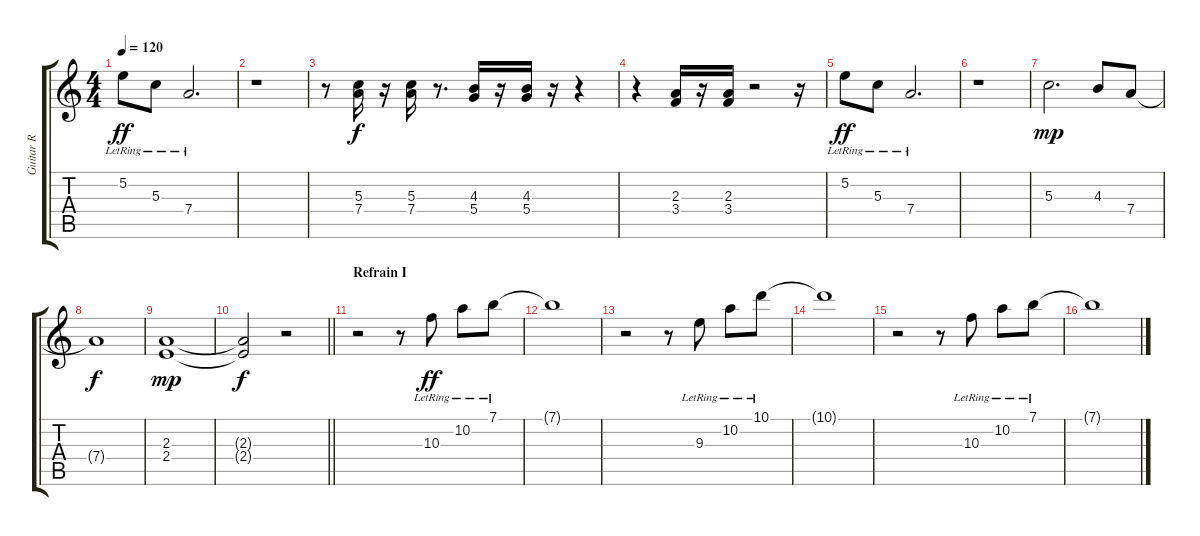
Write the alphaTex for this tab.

\track ("Guitar R" "Guitar R") {instrument electricguitarmuted}
\staff {score tabs}
\tuning (E4 B3 G3 D3 A2 E2) {hide}
\ts (4 4)
\tempo 120
\clef g2
\ks c
5.2{lr}.8{dy ff instrument electricguitarclean} 5.3{lr}.8 7.4{lr}.2{d} |
r.1 |
r.8 (5.3 7.4).16{dy f} r.16 (5.3 7.4).16 r.8{d} (4.3 5.4).16 r.16 (4.3 5.4).16 r.16 r.4 |
r.4 (2.3 3.4).16 r.16 (2.3 3.4).16 r.2 r.16 |
5.2{lr}.8{dy ff} 5.3{lr}.8 7.4{lr}.2{d} |
r.1 |
5.3.2{d dy mp} 4.3.8 7.4.8 |
7.4{t}.1{dy f} |
(2.3 2.4).1{dy mp} |
\barLineRight lightlight
(2.3{t} 2.4{t}).2{dy f} r.2 |
\section ("" "Refrain I")
r.2 r.8 10.3{lr}.8{dy ff} 10.2{lr}.8 7.1{lr}.8 |
7.1{t}.1 |
r.2 r.8 9.3{lr}.8 10.2{lr}.8 10.1{lr}.8 |
10.1{t}.1 |
r.2 r.8 10.3{lr}.8 10.2{lr}.8 7.1{lr}.8 |
7.1{t}.1
